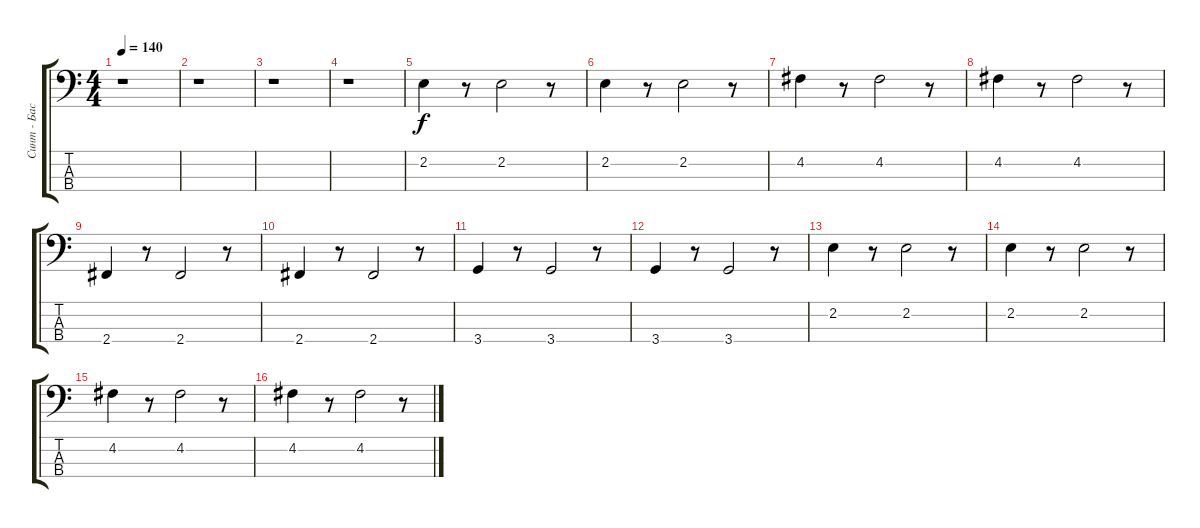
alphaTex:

\track ("Синт - Бас" "Синт - Бас") {instrument synthbass2}
\staff {score tabs}
\tuning (G2 D2 A1 E1) {hide}
\ts (4 4)
\tempo 140
\clef f4
\ks c
r.1{dy f} |
r.1 |
r.1 |
r.1 |
2.2.4 r.8 2.2.2 r.8 |
2.2.4 r.8 2.2.2 r.8 |
4.2.4 r.8 4.2.2 r.8 |
4.2.4 r.8 4.2.2 r.8 |
2.4.4 r.8 2.4.2 r.8 |
2.4.4 r.8 2.4.2 r.8 |
3.4.4 r.8 3.4.2 r.8 |
3.4.4 r.8 3.4.2 r.8 |
2.2.4 r.8 2.2.2 r.8 |
2.2.4 r.8 2.2.2 r.8 |
4.2.4 r.8 4.2.2 r.8 |
4.2.4 r.8 4.2.2 r.8
